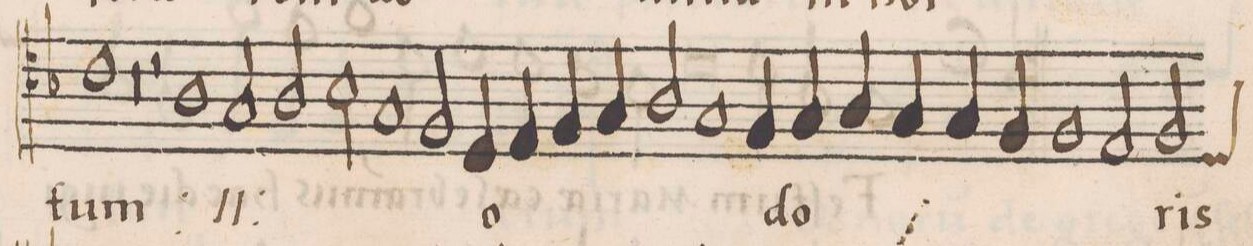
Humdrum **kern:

**kern	**text
*I"ALTVS	*
*clefC4	*
*k[b-]	*
*met(C)	*
*M2/1	*
1c	-tum
=27-	=27-
0r	.
=28-	=28-
2r	.
*	*ij
1A	in
2G/	.
=29-	=29-
2A/	hor-
2B-\	.
1G	.
=30-	=30-
2F/	-tum
*	*Xij
4D/	o-
4E/	.
4F/	.
4G/	.
2A/	.
=31-	=31-
1G	.
4F/	-do-
4G/	.
4A/	.
4G/	.
=32-	=32-
4G/	.
4F/	.
1F	.
2E/	.
=33-	=33-
*custos:D	*
2F/	-ris
*-	*-
